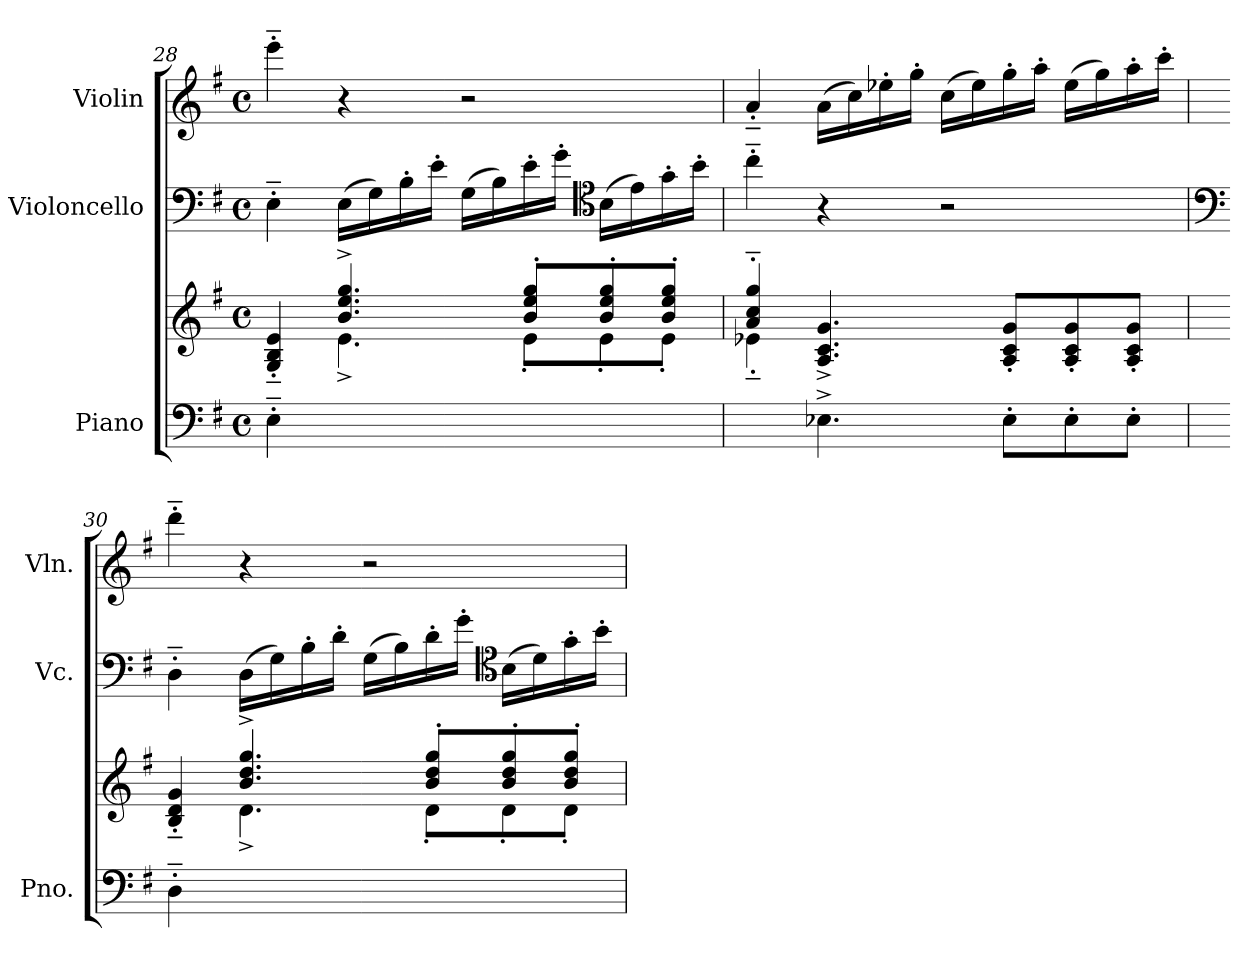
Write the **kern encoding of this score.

**kern	**kern	**kern	**kern
*part3	*part3	*part2	*part1
*staff4	*staff3	*staff2	*staff1
*I"Piano	*	*I"Violoncello	*I"Violin
*I'Pno.	*	*I'Vc.	*I'Vln.
*clefF4	*clefG2	*clefF4	*clefG2
*k[f#]	*k[f#]	*k[f#]	*k[f#]
*M4/4	*M4/4	*M4/4	*M4/4
*met(c)	*met(c)	*met(c)	*met(c)
=28	=28	=28	=28
*	*^	*	*
4E'~\	4G/'~ 4B/'~ 4e/'~	4ryy	4E'~\	4eee'~\
2.ryy	4.b/^> 4.ee/^> 4.gg/^>	4.e^<\	(16E\LL	4r
.	.	.	16G\)	.
.	.	.	16B'\	.
.	.	.	16e'\JJ	.
.	.	.	(16G\LL	2r
.	.	.	16B\)	.
.	8b/'> 8ee/'> 8gg/'>L	8e'<\L	16e'\	.
.	.	.	16g'\JJ	.
*	*	*	*clefC4	*
.	8b/'> 8ee/'> 8gg/'>	8e'<\	(16B\LL	.
.	.	.	16e\)	.
.	8b/'> 8ee/'> 8gg/'>J	8e'<\J	16g'\	.
.	.	.	16b'\JJ	.
=29	=29	=29	=29	=29
4ryy	4a/'>~> 4cc/'>~> 4gg/'>~>	4e-X'<~<\	4cc'~\	4a'~/
4.E-X^<\	4.A/^ 4.c/^ 4.g/^	2.ryy	4r	(16a\LL
.	.	.	.	16cc\)
.	.	.	.	16ee-X'\
.	.	.	.	16gg'\JJ
.	.	.	2r	(16cc\LL
.	.	.	.	16ee-\)
8E-'\L	8A/' 8c/' 8g/'L	.	.	16gg'\
.	.	.	.	16aa'\JJ
8E-'\	8A/' 8c/' 8g/'	.	.	(16ee-\LL
.	.	.	.	16gg\)
8E-'\J	8A/' 8c/' 8g/'J	.	.	16aa'\
.	.	.	.	16ccc'\JJ
!!LO:PB:g=z
=30	=30	=30	=30	=30
*	*	*	*clefF4	*
4D'~\	4B/'~ 4d/'~ 4g/'~	4ryy	4D'~\	4ddd'~\
2.ryy	4.b/^> 4.dd/^> 4.gg/^>	4.d^<\	(16D\LL	4r
.	.	.	16G\)	.
.	.	.	16B'\	.
.	.	.	16d'\JJ	.
.	.	.	(16G\LL	2r
.	.	.	16B\)	.
.	8b/'> 8dd/'> 8gg/'>L	8d'<\L	16d'\	.
.	.	.	16g'\JJ	.
*	*	*	*clefC4	*
.	8b/'> 8dd/'> 8gg/'>	8d'<\	(16B\LL	.
.	.	.	16d\)	.
.	8b/'> 8dd/'> 8gg/'>J	8d'<\J	16g'\	.
.	.	.	16b'\JJ	.
*	*v	*v	*	*
=	=	=	=
*-	*-	*-	*-
